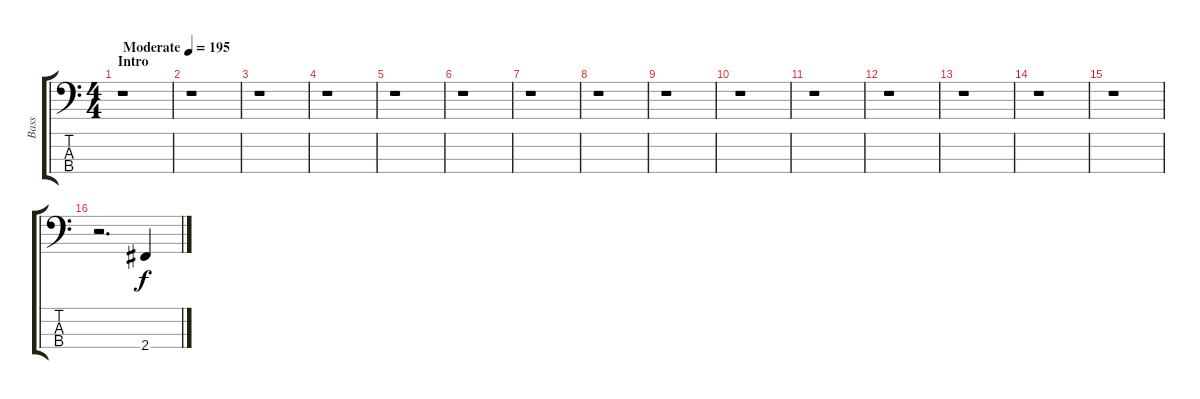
\track ("Bass" "Bass") {instrument electricbassfinger}
\staff {score tabs}
\tuning (G2 D2 A1 E1) {hide}
\ts (4 4)
\section ("" "Intro")
\tempo (195 "Moderate")
\clef f4
\ks c
r.1{dy f instrument electricbassfinger} |
r.1 |
r.1 |
r.1 |
r.1 |
r.1 |
r.1 |
r.1 |
r.1 |
r.1 |
r.1 |
r.1 |
r.1 |
r.1 |
r.1 |
r.2{d} 2.4.4
